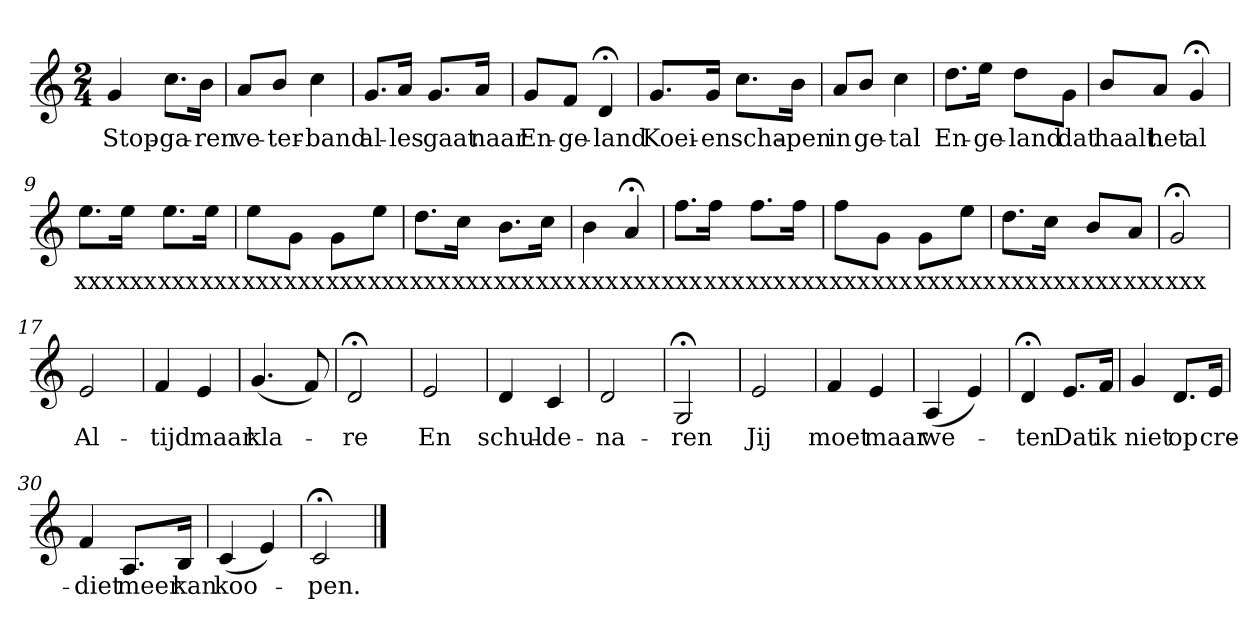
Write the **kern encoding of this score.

**kern	**text
*part1	*part1
*staff1	*staff1
*k[]	*
*C:	*
*M2/4	*
*MM120	*
=1	=1
4g	Stop-
8.ccL	-ga-
16bJk	-ren
=2	=2
8aL	ve-
8bJ	-ter-
4cc	-band
=3	=3
8.gL	al-
16aJk	-les
8.gL	gaat
16aJk	naar
=4	=4
8gL	En-
8fJ	-ge-
4d;<	-land
=5	=5
8.gL	Koei-
16gJk	-en
8.ccL	scha-
16bJk	-pen
=6	=6
8aL	in
8bJ	ge-
4cc	-tal
=7	=7
8.ddL	En-
16eeJk	-ge-
8ddL	-land
8gJ	dat
=8	=8
8bL	haalt
8aJ	het
4g;<	al
=9	=9
8.eeL	xxx
16eeJk	xxx
8.eeL	xxx
16eeJk	xxx
=10	=10
8eeL	xxx
8gJ	xxx
8gL	xxx
8eeJ	xxx
=11	=11
8.ddL	xxx
16ccJk	xxx
8.bL	xxx
16ccJk	xxx
=12	=12
4b	xxx
4a;<	xxx
=13	=13
8.ffL	xxx
16ffJk	xxx
8.ffL	xxx
16ffJk	xxx
=14	=14
8ffL	xxx
8gJ	xxx
8gL	xxx
8eeJ	xxx
=15	=15
8.ddL	xxx
16ccJk	xxx
8bL	xxx
8aJ	xxx
=16	=16
2g;<	xxx
=17	=17
2e	Al-
=18	=18
4f	-tijd
4e	maar
=19	=19
(4.g	kla-
8f)	.
=20	=20
2d;<	-re
=21	=21
2e	En
=22	=22
4d	schul-
4c	-de-
=23	=23
2d	-na-
=24	=24
2G;<	-ren
=25	=25
2e	Jij
=26	=26
4f	moet
4e	maar
=27	=27
(4A	we-
4e)	.
=28	=28
4d;<	-ten
8.eL	Dat
16fJk	ik
=29	=29
4g	niet
8.dL	op
16eJk	cre-
=30	=30
4f	-diet
8.AL	meer
16BJk	kan
=31	=31
(4c	koo-
4e)	.
=32	=32
2c;<	-pen.
==	==
*-	*-
